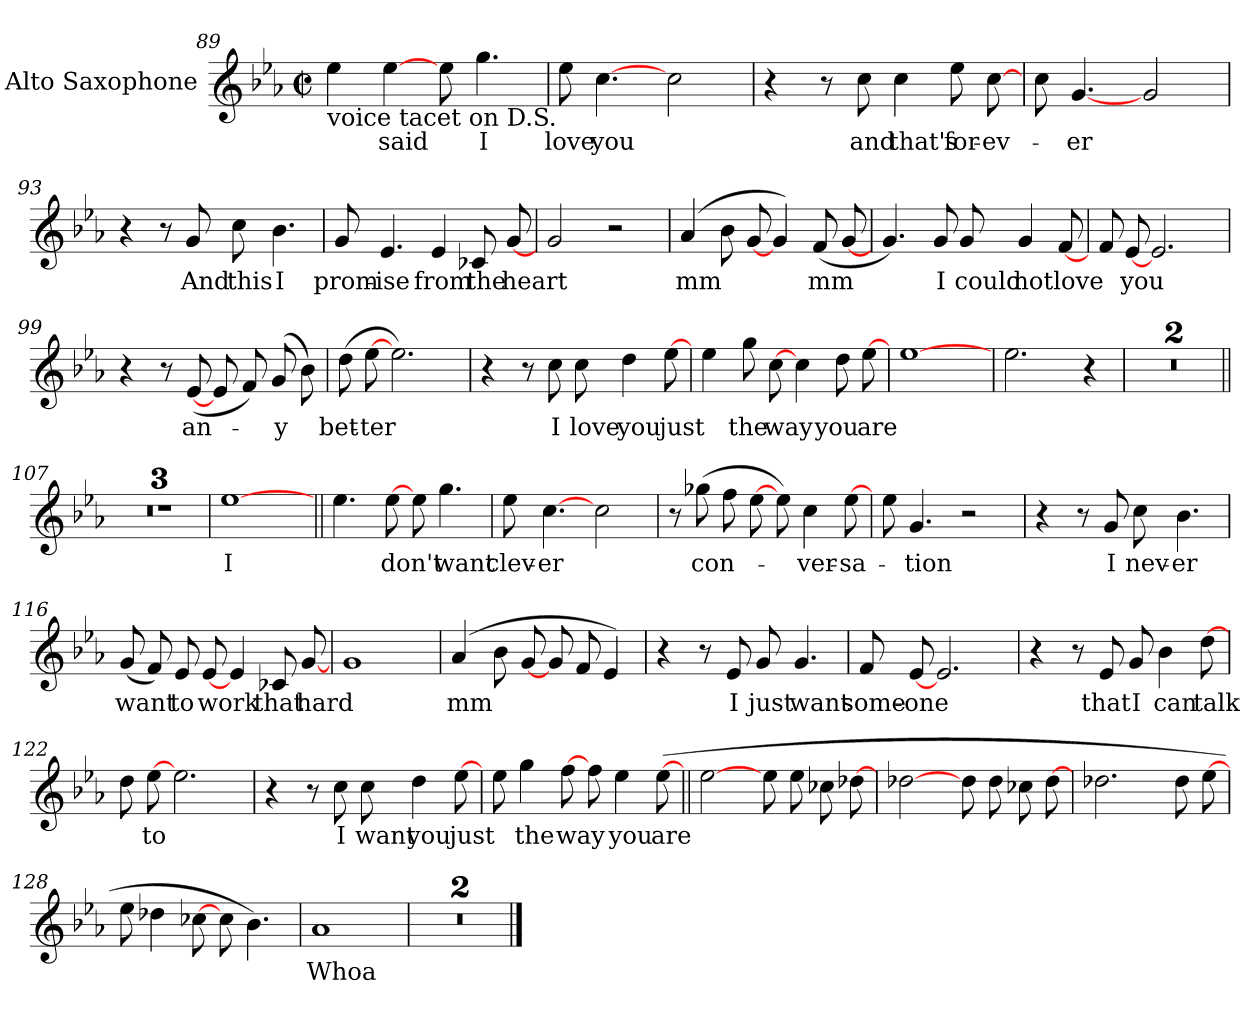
**kern	**text
*part1	*part1
*staff1	*staff1
*I"Alto Saxophone	*
*I'Alto Sax.	*
!!LO:LB:g=z
*clefG2	*
*k[b-e-a-]	*
*E-:	*
*M2/2	*
*met(c|)	*
=89	=89
!LO:TX:b:t=voice tacet on D.S.	!
4ee-	.
[4ee-	-said
8ee-L	.
4.gg	-I
=90	=90
8ee-L	-love
[4.cc	-you
2cc	.
=91	=91
4r	.
8r	.
8cc	-and
4cc	-that's
8ee-L	-for-
[8cc	-ev-
=92	=92
8ccL	.
[4.g	-er
2g	.
!!LO:LB:g=z
=93	=93
4r	.
8r	.
8g	-And
8ccL	-this
4.b-	-I
=94	=94
8gL	-prom-
4.e-	-ise
4e-	-from
8c-L	-the
[8g	-heart
=95	=95
2g	.
2r	.
=96	=96
(4a-	-mm
8b-L	.
[8g	.
4g)	.
(8fL	-mm
[8g	.
!!LO:LB:g=z
=97	=97
4.g)	.
8g	-I
8gL	-could
4g	-not
[8f	-love
=98	=98
8fL	.
[8e-	-you
2.e-	.
=99	=99
4r	.
8r	.
([8e-	-an-
8e-L	.
8f)	.
(8g	-y
8b-)	.
=100	=100
(8ddL	-bet-
[8ee-	-ter
2.ee-)	.
!!LO:LB:g=z
=101	=101
4r	.
8r	.
8cc	-I
8ccL	-love
4dd	-you
[8ee-	-just
=102	=102
4ee-	.
8ggL	-the
[8cc	-way
4cc	.
8ddL	-you
[8ee-	-are
=103	=103
[1ee-	.
=104	=104
2.ee-	.
4r	.
!!LO:LB:g=z
=105	=105
1r	.
=106	=106
1r	.
!!LO:LB:g=z
=107||	=107||
1r	.
=108	=108
1r	.
=109	=109
1r	.
=110	=110
[1ee-	-I
!!LO:LB:g=z
=111||	=111||
4.ee-	.
[8ee-	-don't
8ee-L	.
4.gg	-want
=112	=112
8ee-L	-clev-
[4.cc	-er
2cc	.
=113	=113
8r	.
(8gg-	-con-
8ffL	.
[8ee-	.
8ee-L)	.
4cc	-ver-
[8ee-	-sa-
=114	=114
8ee-L	.
4.g	-tion
2r	.
!!LO:LB:g=z
=115	=115
4r	.
8r	.
8g	-I
8ccL	-nev-
4.b-	-er
=116	=116
(8gL	-want
8f)	.
8e-	-to
[8e-	-work
4e-	.
8c-L	-that
[8g	-hard
=117	=117
1g	.
=118	=118
(4a-	-mm
8b-L	.
[8g	.
8gL	.
8f	.
4e-)	.
!!LO:LB:g=z
=119	=119
4r	.
8r	.
8e-	-I
8gL	-just
4.g	-want
=120	=120
8fL	-some-
[8e-	-one
2.e-	.
=121	=121
4r	.
8r	.
8e-	-that
8gL	-I
4b-	-can
[8dd	-talk
=122	=122
8ddL	.
[8ee-	-to
2.ee-	.
!!LO:LB:g=z
=123	=123
4r	.
8r	.
8cc	-I
8ccL	-want
4dd	-you
[8ee-	-just
=124	=124
8ee-L	.
4gg	-the
[8ff	-way
8ffL	.
4ee-	-you
([8ee-	-are
=125||	=125||
[2ee-	.
8ee-L	.
8ee-	.
8cc-	.
[8dd-	.
=126	=126
[2dd-	.
8dd-L	.
8dd-	.
8cc-	.
[8dd-	.
!!LO:LB:g=z
=127	=127
2.dd-	.
8dd-	.
[8ee-	.
=128	=128
8ee-L	.
4dd-	.
[8cc-	.
8cc-L	.
4.b-)	.
=129	=129
1a-	-Whoa
=130	=130
1r	.
=131	=131
1r;	.
==	==
*-	*-
